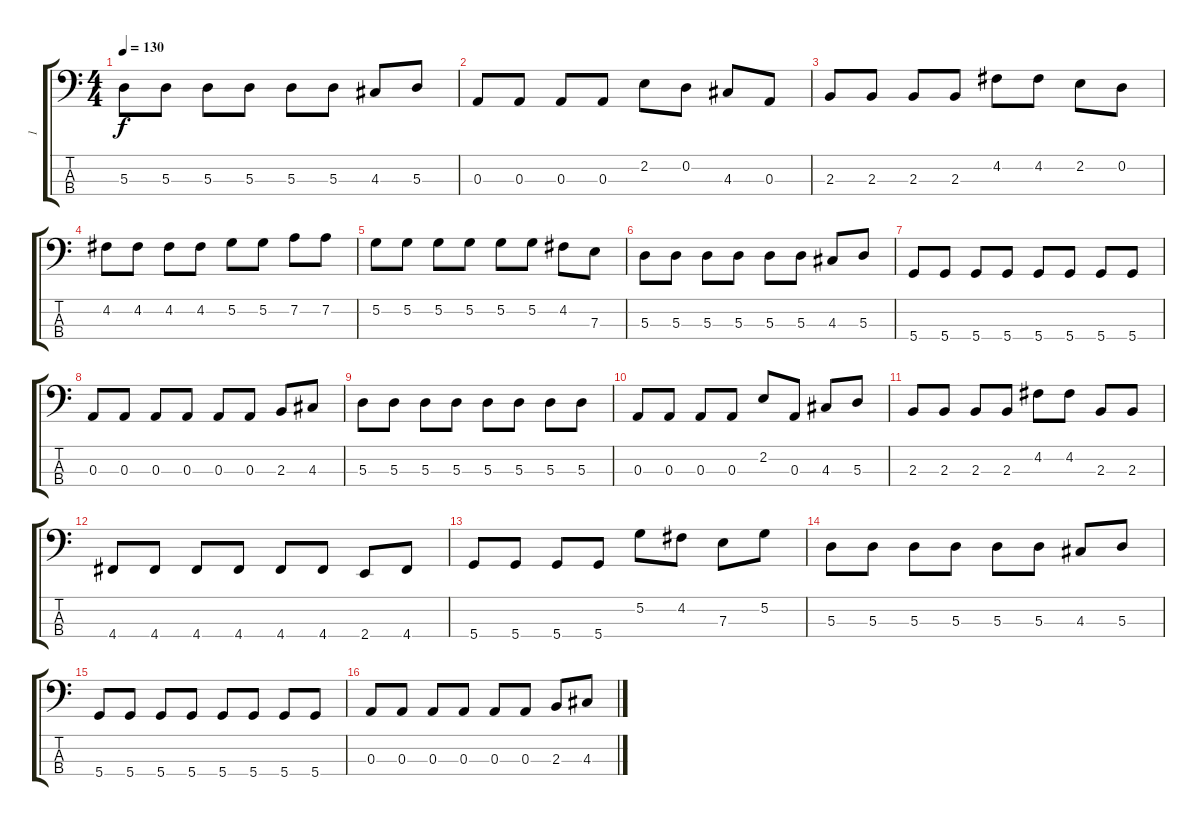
\track ("1" "1") {instrument electricbassfinger}
\staff {score tabs}
\tuning (G2 D2 A1 D1) {hide}
\ts (4 4)
\tempo 130
\clef f4
\ks c
5.3.8{dy f} 5.3.8 5.3.8 5.3.8 5.3.8 5.3.8 4.3.8 5.3.8 |
0.3.8 0.3.8 0.3.8 0.3.8 2.2.8 0.2.8 4.3.8 0.3.8 |
2.3.8 2.3.8 2.3.8 2.3.8 4.2.8 4.2.8 2.2.8 0.2.8 |
4.2.8 4.2.8 4.2.8 4.2.8 5.2.8 5.2.8 7.2.8 7.2.8 |
5.2.8 5.2.8 5.2.8 5.2.8 5.2.8 5.2.8 4.2.8 7.3.8 |
5.3.8 5.3.8 5.3.8 5.3.8 5.3.8 5.3.8 4.3.8 5.3.8 |
5.4.8 5.4.8 5.4.8 5.4.8 5.4.8 5.4.8 5.4.8 5.4.8 |
0.3.8 0.3.8 0.3.8 0.3.8 0.3.8 0.3.8 2.3.8 4.3.8 |
5.3.8 5.3.8 5.3.8 5.3.8 5.3.8 5.3.8 5.3.8 5.3.8 |
0.3.8 0.3.8 0.3.8 0.3.8 2.2.8 0.3.8 4.3.8 5.3.8 |
2.3.8 2.3.8 2.3.8 2.3.8 4.2.8 4.2.8 2.3.8 2.3.8 |
4.4.8 4.4.8 4.4.8 4.4.8 4.4.8 4.4.8 2.4.8 4.4.8 |
5.4.8 5.4.8 5.4.8 5.4.8 5.2.8 4.2.8 7.3.8 5.2.8 |
5.3.8 5.3.8 5.3.8 5.3.8 5.3.8 5.3.8 4.3.8 5.3.8 |
5.4.8 5.4.8 5.4.8 5.4.8 5.4.8 5.4.8 5.4.8 5.4.8 |
0.3.8 0.3.8 0.3.8 0.3.8 0.3.8 0.3.8 2.3.8 4.3.8
